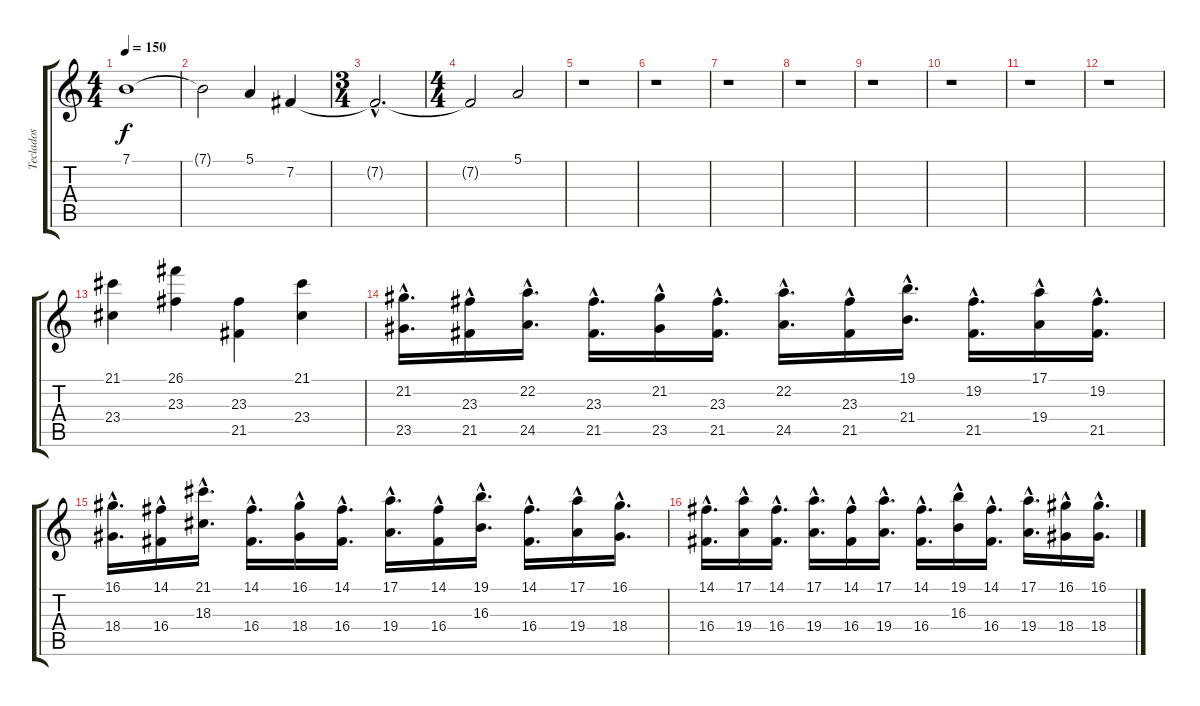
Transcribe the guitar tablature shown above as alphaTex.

\track ("Teclados" "Teclados") {instrument stringensemble1}
\staff {score tabs}
\tuning (E4 B3 G3 D3 A2 E2) {hide}
\ts (4 4)
\tempo 150
\clef g2
\ks c
7.1.1{dy f instrument stringensemble1} |
7.1{t}.2 5.1.4 7.2.4 |
\ts (3 4)
7.2{hac t}.2{d} |
\ts (4 4)
7.2{t}.2 5.1.2 |
r.1 |
r.1 |
r.1 |
r.1 |
r.1 |
r.1 |
r.1 |
r.1 |
(21.1 23.4).4 (26.1 23.3).4 (23.3 21.5).4 (21.1 23.4).4 |
(21.2{hac} 23.5{hac}).16{d} (23.3{hac} 21.5{hac}).16 (22.2{hac} 24.5{hac}).16{d} (23.3{hac} 21.5{hac}).16{d} (21.2{hac} 23.5{hac}).16 (23.3{hac} 21.5{hac}).16{d} (22.2{hac} 24.5{hac}).16{d} (23.3{hac} 21.5{hac}).16 (19.1{hac} 21.4{hac}).16{d} (19.2{hac} 21.5{hac}).16{d} (17.1{hac} 19.4{hac}).16 (19.2{hac} 21.5{hac}).16{d} |
(16.1{hac} 18.4{hac}).16{d} (14.1{hac} 16.4{hac}).16 (21.1{hac} 18.3{hac}).16{d} (14.1{hac} 16.4{hac}).16{d} (16.1{hac} 18.4{hac}).16 (14.1{hac} 16.4{hac}).16{d} (17.1{hac} 19.4{hac}).16{d} (14.1{hac} 16.4{hac}).16 (19.1{hac} 16.3{hac}).16{d} (14.1{hac} 16.4{hac}).16{d} (17.1{hac} 19.4{hac}).16 (16.1{hac} 18.4{hac}).16{d} |
(14.1{hac} 16.4{hac}).16{d} (17.1{hac} 19.4{hac}).16 (14.1{hac} 16.4{hac}).16{d} (17.1{hac} 19.4{hac}).16{d} (14.1{hac} 16.4{hac}).16 (17.1{hac} 19.4{hac}).16{d} (14.1{hac} 16.4{hac}).16{d} (19.1{hac} 16.3{hac}).16 (14.1{hac} 16.4{hac}).16{d} (17.1{hac} 19.4{hac}).16{d} (16.1{hac} 18.4{hac}).16 (16.1{hac} 18.4{hac}).16{d}
